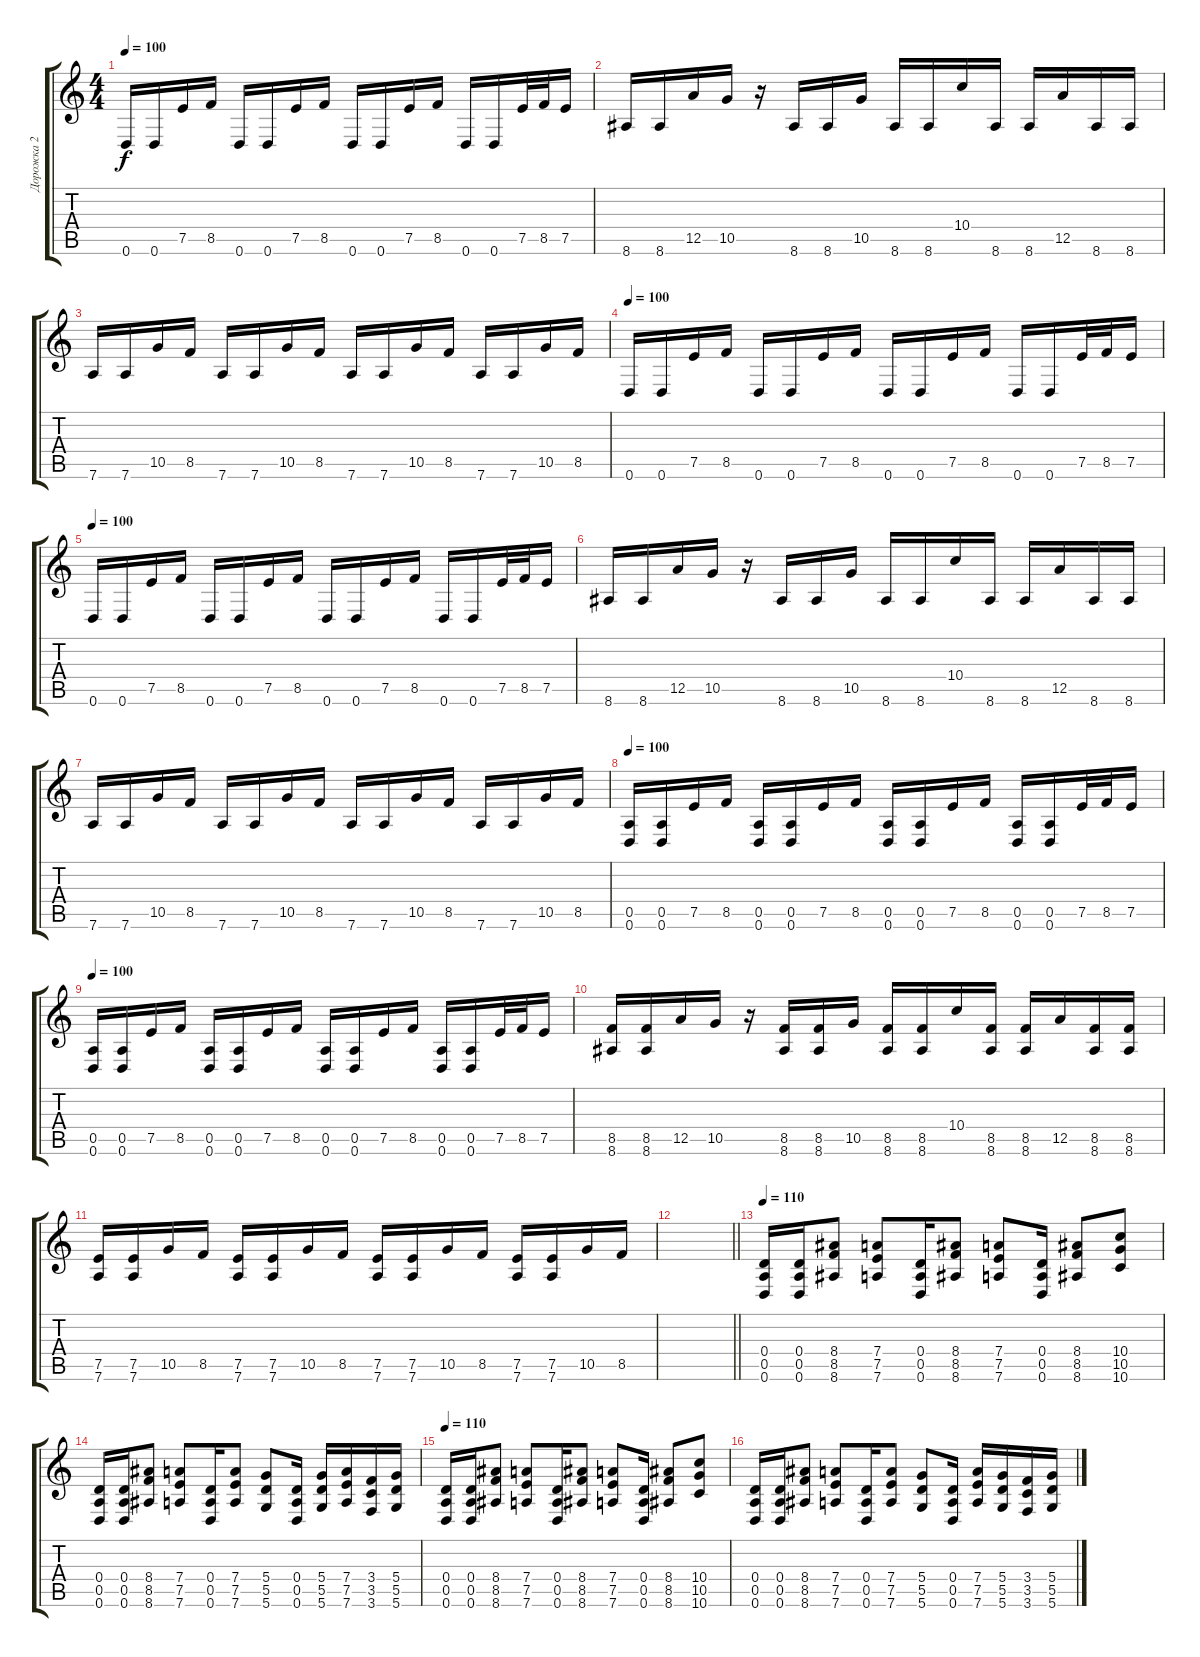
\track ("Дорожка 2" "Дорожка 2") {instrument distortionguitar}
\staff {score tabs}
\tuning (E4 B3 G3 D3 A2 D2) {hide}
\ts (4 4)
\tempo 100
\clef g2
\ks c
0.6.16{dy f} 0.6.16 7.5.16 8.5.16 0.6.16 0.6.16 7.5.16 8.5.16 0.6.16 0.6.16 7.5.16 8.5.16 0.6.16 0.6.16 7.5.32 8.5.32 7.5.16 |
8.6.16 8.6.16 12.5.16 10.5.16 r.16 8.6.16 8.6.16 10.5.16 8.6.16 8.6.16 10.4.16 8.6.16 8.6.16 12.5.16 8.6.16 8.6.16 |
7.6.16 7.6.16 10.5.16 8.5.16 7.6.16 7.6.16 10.5.16 8.5.16 7.6.16 7.6.16 10.5.16 8.5.16 7.6.16 7.6.16 10.5.16 8.5.16 |
\tempo 100
0.6.16 0.6.16 7.5.16 8.5.16 0.6.16 0.6.16 7.5.16 8.5.16 0.6.16 0.6.16 7.5.16 8.5.16 0.6.16 0.6.16 7.5.32 8.5.32 7.5.16 |
\tempo 100
0.6.16 0.6.16 7.5.16 8.5.16 0.6.16 0.6.16 7.5.16 8.5.16 0.6.16 0.6.16 7.5.16 8.5.16 0.6.16 0.6.16 7.5.32 8.5.32 7.5.16 |
8.6.16 8.6.16 12.5.16 10.5.16 r.16 8.6.16 8.6.16 10.5.16 8.6.16 8.6.16 10.4.16 8.6.16 8.6.16 12.5.16 8.6.16 8.6.16 |
7.6.16 7.6.16 10.5.16 8.5.16 7.6.16 7.6.16 10.5.16 8.5.16 7.6.16 7.6.16 10.5.16 8.5.16 7.6.16 7.6.16 10.5.16 8.5.16 |
\tempo 100
(0.5 0.6).16 (0.5 0.6).16 7.5.16 8.5.16 (0.5 0.6).16 (0.5 0.6).16 7.5.16 8.5.16 (0.5 0.6).16 (0.5 0.6).16 7.5.16 8.5.16 (0.5 0.6).16 (0.5 0.6).16 7.5.32 8.5.32 7.5.16 |
\tempo 100
(0.5 0.6).16 (0.5 0.6).16 7.5.16 8.5.16 (0.5 0.6).16 (0.5 0.6).16 7.5.16 8.5.16 (0.5 0.6).16 (0.5 0.6).16 7.5.16 8.5.16 (0.5 0.6).16 (0.5 0.6).16 7.5.32 8.5.32 7.5.16 |
(8.5 8.6).16 (8.5 8.6).16 12.5.16 10.5.16 r.16 (8.5 8.6).16 (8.5 8.6).16 10.5.16 (8.5 8.6).16 (8.5 8.6).16 10.4.16 (8.5 8.6).16 (8.5 8.6).16 12.5.16 (8.5 8.6).16 (8.5 8.6).16 |
(7.5 7.6).16 (7.5 7.6).16 10.5.16 8.5.16 (7.5 7.6).16 (7.5 7.6).16 10.5.16 8.5.16 (7.5 7.6).16 (7.5 7.6).16 10.5.16 8.5.16 (7.5 7.6).16 (7.5 7.6).16 10.5.16 8.5.16 |
\barLineRight lightlight
|
\tempo 110
(0.4 0.5 0.6).16 (0.4 0.5 0.6).16 (8.4 8.5 8.6).8 (7.4 7.5 7.6).8 (0.4 0.5 0.6).16 (8.4 8.5 8.6).8 (7.4 7.5 7.6).8 (0.4 0.5 0.6).16 (8.4 8.5 8.6).8 (10.4 10.5 10.6).8 |
(0.4 0.5 0.6).16 (0.4 0.5 0.6).16 (8.4 8.5 8.6).8 (7.4 7.5 7.6).8 (0.4 0.5 0.6).16 (7.4 7.5 7.6).8 (5.4 5.5 5.6).8 (0.4 0.5 0.6).16 (5.4 5.5 5.6).16 (7.4 7.5 7.6).16 (3.4 3.5 3.6).16 (5.4 5.5 5.6).16 |
\tempo 110
(0.4 0.5 0.6).16 (0.4 0.5 0.6).16 (8.4 8.5 8.6).8 (7.4 7.5 7.6).8 (0.4 0.5 0.6).16 (8.4 8.5 8.6).8 (7.4 7.5 7.6).8 (0.4 0.5 0.6).16 (8.4 8.5 8.6).8 (10.4 10.5 10.6).8 |
(0.4 0.5 0.6).16 (0.4 0.5 0.6).16 (8.4 8.5 8.6).8 (7.4 7.5 7.6).8 (0.4 0.5 0.6).16 (7.4 7.5 7.6).8 (5.4 5.5 5.6).8 (0.4 0.5 0.6).16 (7.4 7.5 7.6).16 (5.4 5.5 5.6).16 (3.4 3.5 3.6).16 (5.4 5.5 5.6).16
